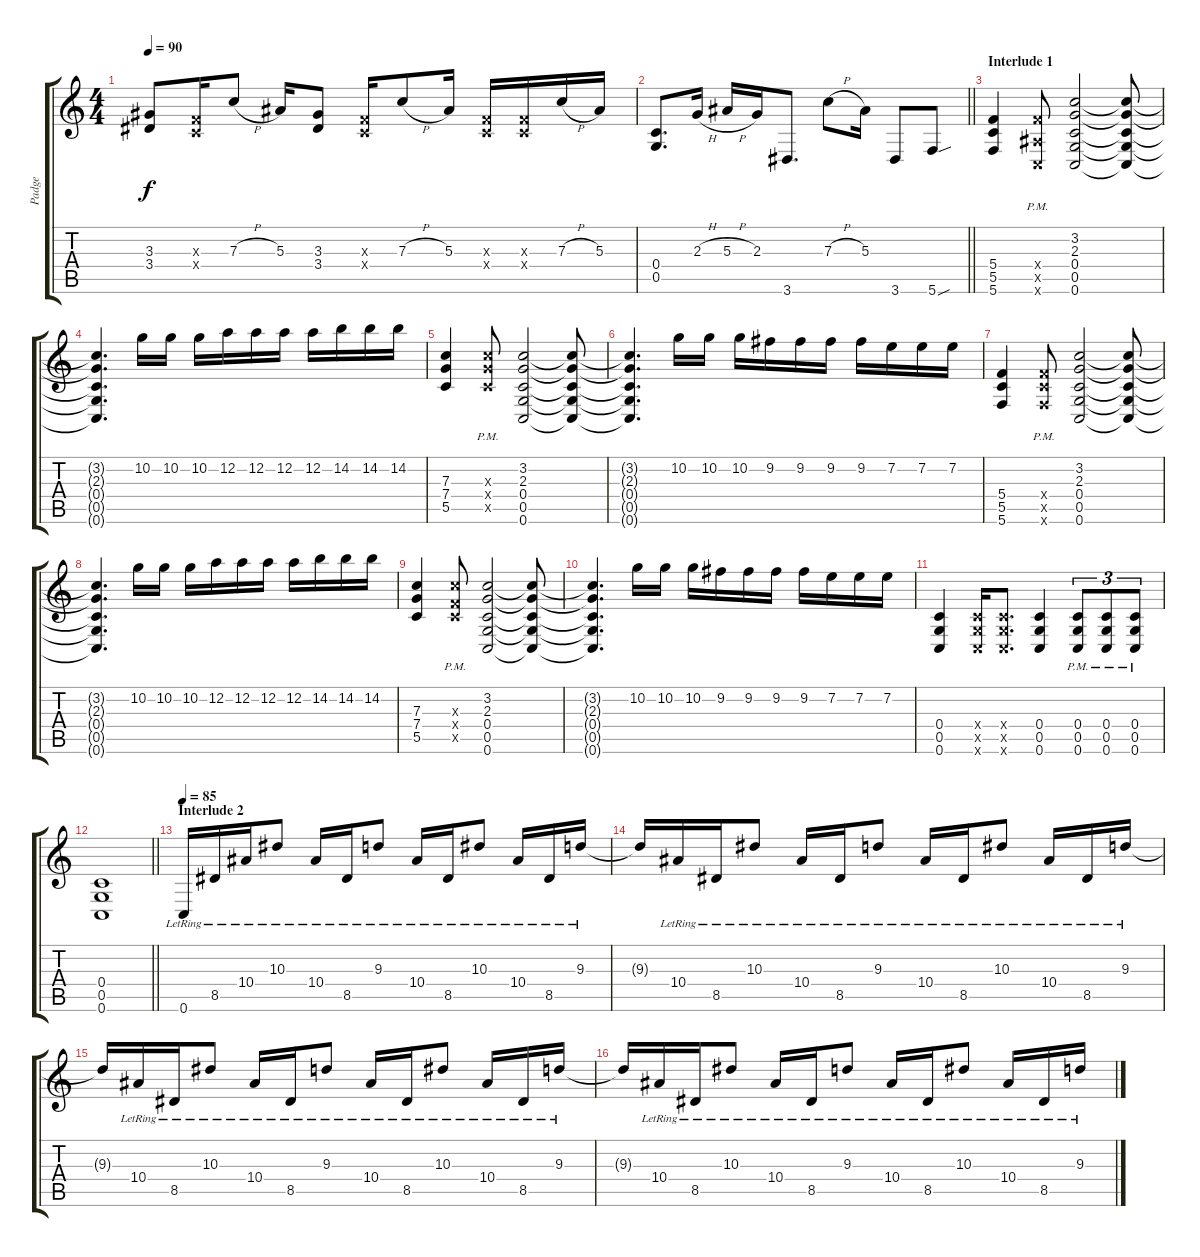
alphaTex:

\track ("Padge" "Padge") {instrument electricguitarjazz}
\staff {score tabs}
\tuning (D4 A3 F3 C3 G2 C2) {hide}
\ts (4 4)
\tempo 90
\clef g2
\ks c
(3.3 3.4).8{dy f} (0.3{x} 0.4{x}).16 7.3{h}.8 5.3.16 (3.3 3.4).8 (0.3{x} 0.4{x}).16 7.3{h}.8 5.3.16 (0.3{x} 0.4{x}).16 (0.3{x} 0.4{x}).16 7.3{h}.16 5.3.16 |
\barLineRight lightlight
(0.4 0.5).8{d} 2.3{h}.16 5.3{h}.16 2.3.16 3.6.8{d} 7.3{h}.8 5.3.16 3.6.8 5.6{sou}.8 |
\section ("" "Interlude 1")
(5.4 5.5 5.6).4 (5.4{pm x} 3.5{pm x} 0.6{x}).8 (3.2 2.3 0.4 0.5 0.6).2 (3.2{t} 2.3{t} 0.4{t} 0.5{t} 0.6{t}).8 |
(3.2{t} 2.3{t} 0.4{t} 0.5{t} 0.6{t}).4{d} 10.2.16 10.2.16 10.2.16 12.2.16 12.2.16 12.2.16 12.2.16 14.2.16 14.2.16 14.2.16 |
(7.3 7.4 5.5).4 (7.3{x} 7.4{pm x} 5.5{pm x}).8 (3.2 2.3 0.4 0.5 0.6).2 (3.2{t} 2.3{t} 0.4{t} 0.5{t} 0.6{t}).8 |
(3.2{t} 2.3{t} 0.4{t} 0.5{t} 0.6{t}).4{d} 10.2.16 10.2.16 10.2.16 9.2.16 9.2.16 9.2.16 9.2.16 7.2.16 7.2.16 7.2.16 |
(5.4 5.5 5.6).4 (5.4{pm x} 5.5{pm x} 5.6{x}).8 (3.2 2.3 0.4 0.5 0.6).2 (3.2{t} 2.3{t} 0.4{t} 0.5{t} 0.6{t}).8 |
(3.2{t} 2.3{t} 0.4{t} 0.5{t} 0.6{t}).4{d} 10.2.16 10.2.16 10.2.16 12.2.16 12.2.16 12.2.16 12.2.16 14.2.16 14.2.16 14.2.16 |
(7.3 7.4 5.5).4 (7.3{x} 5.4{pm x} 5.5{pm x}).8 (3.2 2.3 0.4 0.5 0.6).2 (3.2{t} 2.3{t} 0.4{t} 0.5{t} 0.6{t}).8 |
(3.2{t} 2.3{t} 0.4{t} 0.5{t} 0.6{t}).4{d} 10.2.16 10.2.16 10.2.16 9.2.16 9.2.16 9.2.16 9.2.16 7.2.16 7.2.16 7.2.16 |
(0.4 0.5 0.6).4 (0.4{x} 0.5{x} 0.6{x}).16 (0.4{x} 0.5{x} 0.6{x}).8{d} (0.4 0.5 0.6).4 (0.4{pm} 0.5{pm} 0.6{pm}).8{tu (3 2)} (0.4{pm} 0.5{pm} 0.6{pm}).8{tu (3 2)} (0.4{pm} 0.5{pm} 0.6{pm}).8{tu (3 2)} |
\barLineRight lightlight
(0.4 0.5 0.6).1 |
\section ("" "Interlude 2")
\tempo 85
0.6{lr}.16{instrument electricguitarjazz} 8.5{lr}.16 10.4{lr}.16 10.3{lr}.8 10.4{lr}.16 8.5{lr}.16 9.3{lr}.8 10.4{lr}.16 8.5{lr}.16 10.3{lr}.8 10.4{lr}.16 8.5{lr}.16 9.3{lr}.16 |
9.3{t}.16 10.4{lr}.16 8.5{lr}.16 10.3{lr}.8 10.4{lr}.16 8.5{lr}.16 9.3{lr}.8 10.4{lr}.16 8.5{lr}.16 10.3{lr}.8 10.4{lr}.16 8.5{lr}.16 9.3{lr}.16 |
9.3{t}.16 10.4{lr}.16 8.5{lr}.16 10.3{lr}.8 10.4{lr}.16 8.5{lr}.16 9.3{lr}.8 10.4{lr}.16 8.5{lr}.16 10.3{lr}.8 10.4{lr}.16 8.5{lr}.16 9.3{lr}.16 |
9.3{t}.16 10.4{lr}.16 8.5{lr}.16 10.3{lr}.8 10.4{lr}.16 8.5{lr}.16 9.3{lr}.8 10.4{lr}.16 8.5{lr}.16 10.3{lr}.8 10.4{lr}.16 8.5{lr}.16 9.3{lr}.16
